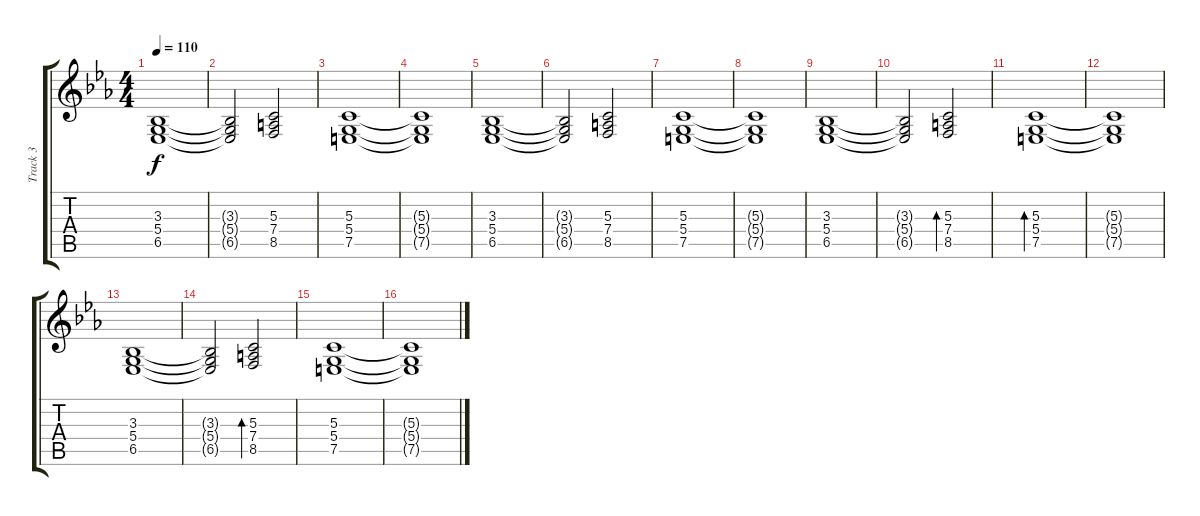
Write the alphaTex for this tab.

\track ("Track 3" "Track 3") {instrument synthstrings1}
\staff {score tabs}
\tuning (E4 B3 G3 D3 A2 E2) {hide}
\ts (4 4)
\tempo 110
\clef g2
\ks cminor
(3.3 5.4 6.5).1{dy f} |
(3.3{t} 5.4{t} 6.5{t}).2 (5.3 7.4 8.5).2 |
(5.3 5.4 7.5).1 |
(5.3{t} 5.4{t} 7.5{t}).1 |
(3.3 5.4 6.5).1 |
(3.3{t} 5.4{t} 6.5{t}).2 (5.3 7.4 8.5).2 |
(5.3 5.4 7.5).1 |
(5.3{t} 5.4{t} 7.5{t}).1 |
(3.3 5.4 6.5).1{instrument brightacousticpiano} |
(3.3{t} 5.4{t} 6.5{t}).2 (5.3 7.4 8.5).2{bd 120} |
(5.3 5.4 7.5).1{bd 240} |
(5.3{t} 5.4{t} 7.5{t}).1 |
(3.3 5.4 6.5).1 |
(3.3{t} 5.4{t} 6.5{t}).2 (5.3 7.4 8.5).2{bd 120} |
(5.3 5.4 7.5).1 |
(5.3{t} 5.4{t} 7.5{t}).1
